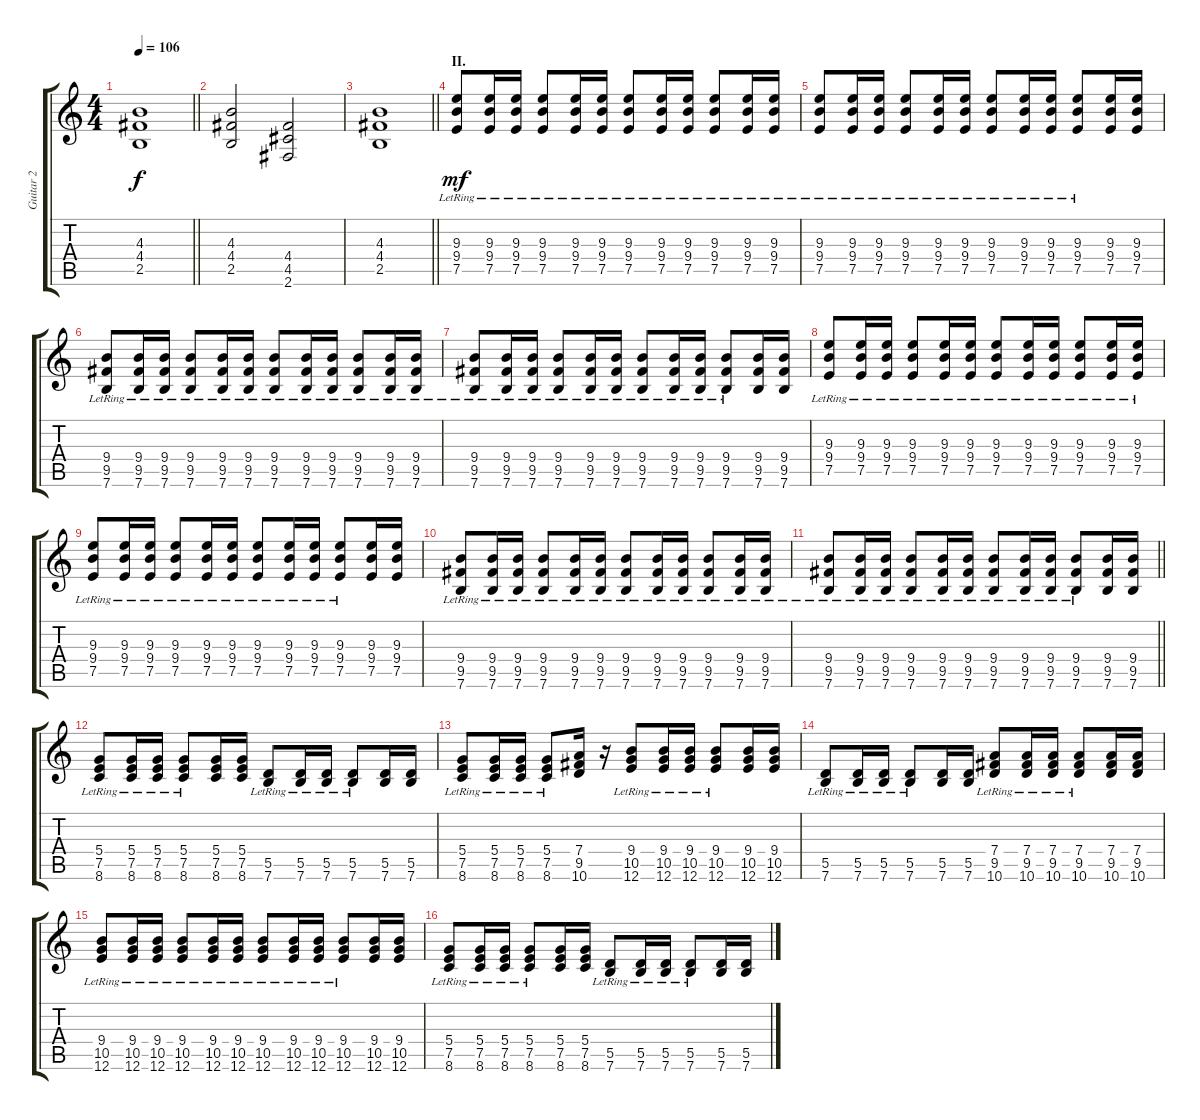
\track ("Guitar 2" "Guitar 2") {instrument distortionguitar}
\staff {score tabs}
\tuning (E4 B3 G3 D3 A2 E2) {hide}
\ts (4 4)
\tempo 106
\clef g2
\barLineRight lightlight
\ks c
(4.3 4.4 2.5).1{dy f} |
\section ("" "")
(4.3 4.4 2.5).2 (4.4 4.5 2.6).2 |
\barLineRight lightlight
(4.3 4.4 2.5).1 |
\section ("" "II.")
(9.3{lr} 9.4{lr} 7.5{lr}).8{dy mf} (9.3{lr} 9.4{lr} 7.5{lr}).16 (9.3{lr} 9.4{lr} 7.5{lr}).16 (9.3{lr} 9.4{lr} 7.5{lr}).8 (9.3{lr} 9.4{lr} 7.5{lr}).16 (9.3{lr} 9.4{lr} 7.5{lr}).16 (9.3{lr} 9.4{lr} 7.5{lr}).8 (9.3{lr} 9.4{lr} 7.5{lr}).16 (9.3{lr} 9.4{lr} 7.5{lr}).16 (9.3{lr} 9.4{lr} 7.5{lr}).8 (9.3{lr} 9.4{lr} 7.5{lr}).16 (9.3{lr} 9.4{lr} 7.5{lr}).16 |
(9.3{lr} 9.4{lr} 7.5{lr}).8 (9.3{lr} 9.4{lr} 7.5{lr}).16 (9.3{lr} 9.4{lr} 7.5{lr}).16 (9.3{lr} 9.4{lr} 7.5{lr}).8 (9.3{lr} 9.4{lr} 7.5{lr}).16 (9.3{lr} 9.4{lr} 7.5{lr}).16 (9.3{lr} 9.4{lr} 7.5{lr}).8 (9.3{lr} 9.4{lr} 7.5{lr}).16 (9.3{lr} 9.4{lr} 7.5{lr}).16 (9.3{lr} 9.4{lr} 7.5{lr}).8 (9.3 9.4 7.5).16 (9.3 9.4 7.5).16 |
(9.4{lr} 9.5{lr} 7.6{lr}).8 (9.4{lr} 9.5{lr} 7.6{lr}).16 (9.4{lr} 9.5{lr} 7.6{lr}).16 (9.4{lr} 9.5{lr} 7.6{lr}).8 (9.4{lr} 9.5{lr} 7.6{lr}).16 (9.4{lr} 9.5{lr} 7.6{lr}).16 (9.4{lr} 9.5{lr} 7.6{lr}).8 (9.4{lr} 9.5{lr} 7.6{lr}).16 (9.4{lr} 9.5{lr} 7.6{lr}).16 (9.4{lr} 9.5{lr} 7.6{lr}).8 (9.4{lr} 9.5{lr} 7.6{lr}).16 (9.4{lr} 9.5{lr} 7.6{lr}).16 |
(9.4{lr} 9.5{lr} 7.6{lr}).8 (9.4{lr} 9.5{lr} 7.6{lr}).16 (9.4{lr} 9.5{lr} 7.6{lr}).16 (9.4{lr} 9.5{lr} 7.6{lr}).8 (9.4{lr} 9.5{lr} 7.6{lr}).16 (9.4{lr} 9.5{lr} 7.6{lr}).16 (9.4{lr} 9.5{lr} 7.6{lr}).8 (9.4{lr} 9.5{lr} 7.6{lr}).16 (9.4{lr} 9.5{lr} 7.6{lr}).16 (9.4{lr} 9.5{lr} 7.6{lr}).8 (9.4 9.5 7.6).16 (9.4 9.5 7.6).16 |
(9.3{lr} 9.4{lr} 7.5{lr}).8 (9.3{lr} 9.4{lr} 7.5{lr}).16 (9.3{lr} 9.4{lr} 7.5{lr}).16 (9.3{lr} 9.4{lr} 7.5{lr}).8 (9.3{lr} 9.4{lr} 7.5{lr}).16 (9.3{lr} 9.4{lr} 7.5{lr}).16 (9.3{lr} 9.4{lr} 7.5{lr}).8 (9.3{lr} 9.4{lr} 7.5{lr}).16 (9.3{lr} 9.4{lr} 7.5{lr}).16 (9.3{lr} 9.4{lr} 7.5{lr}).8 (9.3{lr} 9.4{lr} 7.5{lr}).16 (9.3{lr} 9.4{lr} 7.5{lr}).16 |
(9.3{lr} 9.4{lr} 7.5{lr}).8 (9.3{lr} 9.4{lr} 7.5{lr}).16 (9.3{lr} 9.4{lr} 7.5{lr}).16 (9.3{lr} 9.4{lr} 7.5{lr}).8 (9.3{lr} 9.4{lr} 7.5{lr}).16 (9.3{lr} 9.4{lr} 7.5{lr}).16 (9.3{lr} 9.4{lr} 7.5{lr}).8 (9.3{lr} 9.4{lr} 7.5{lr}).16 (9.3{lr} 9.4{lr} 7.5{lr}).16 (9.3{lr} 9.4{lr} 7.5{lr}).8 (9.3 9.4 7.5).16 (9.3 9.4 7.5).16 |
(9.4{lr} 9.5{lr} 7.6{lr}).8 (9.4{lr} 9.5{lr} 7.6{lr}).16 (9.4{lr} 9.5{lr} 7.6{lr}).16 (9.4{lr} 9.5{lr} 7.6{lr}).8 (9.4{lr} 9.5{lr} 7.6{lr}).16 (9.4{lr} 9.5{lr} 7.6{lr}).16 (9.4{lr} 9.5{lr} 7.6{lr}).8 (9.4{lr} 9.5{lr} 7.6{lr}).16 (9.4{lr} 9.5{lr} 7.6{lr}).16 (9.4{lr} 9.5{lr} 7.6{lr}).8 (9.4{lr} 9.5{lr} 7.6{lr}).16 (9.4{lr} 9.5{lr} 7.6{lr}).16 |
\barLineRight lightlight
(9.4{lr} 9.5{lr} 7.6{lr}).8 (9.4{lr} 9.5{lr} 7.6{lr}).16 (9.4{lr} 9.5{lr} 7.6{lr}).16 (9.4{lr} 9.5{lr} 7.6{lr}).8 (9.4{lr} 9.5{lr} 7.6{lr}).16 (9.4{lr} 9.5{lr} 7.6{lr}).16 (9.4{lr} 9.5{lr} 7.6{lr}).8 (9.4{lr} 9.5{lr} 7.6{lr}).16 (9.4{lr} 9.5{lr} 7.6{lr}).16 (9.4{lr} 9.5{lr} 7.6{lr}).8 (9.4 9.5 7.6).16 (9.4 9.5 7.6).16 |
\section ("" "")
(5.4{lr} 7.5{lr} 8.6{lr}).8 (5.4{lr} 7.5{lr} 8.6{lr}).16 (5.4{lr} 7.5{lr} 8.6{lr}).16 (5.4{lr} 7.5{lr} 8.6{lr}).8 (5.4 7.5 8.6).16 (5.4 7.5 8.6).16 (5.5{lr} 7.6{lr}).8 (5.5{lr} 7.6{lr}).16 (5.5{lr} 7.6{lr}).16 (5.5{lr} 7.6{lr}).8 (5.5 7.6).16 (5.5 7.6).16 |
(5.4{lr} 7.5{lr} 8.6{lr}).8 (5.4{lr} 7.5{lr} 8.6{lr}).16 (5.4{lr} 7.5{lr} 8.6{lr}).16 (5.4{lr} 7.5{lr} 8.6{lr}).8 (7.4 9.5 10.6).16 r.16 (9.4{lr} 10.5{lr} 12.6{lr}).8 (9.4{lr} 10.5{lr} 12.6{lr}).16 (9.4{lr} 10.5{lr} 12.6{lr}).16 (9.4{lr} 10.5{lr} 12.6{lr}).8 (9.4 10.5 12.6).16 (9.4 10.5 12.6).16 |
(5.5{lr} 7.6{lr}).8 (5.5{lr} 7.6{lr}).16 (5.5{lr} 7.6{lr}).16 (5.5{lr} 7.6{lr}).8 (5.5 7.6).16 (5.5 7.6).16 (7.4{lr} 9.5{lr} 10.6{lr}).8 (7.4{lr} 9.5{lr} 10.6{lr}).16 (7.4{lr} 9.5{lr} 10.6{lr}).16 (7.4{lr} 9.5{lr} 10.6{lr}).8 (7.4 9.5 10.6).16 (7.4 9.5 10.6).16 |
(9.4{lr} 10.5{lr} 12.6{lr}).8 (9.4{lr} 10.5{lr} 12.6{lr}).16 (9.4{lr} 10.5{lr} 12.6{lr}).16 (9.4{lr} 10.5{lr} 12.6{lr}).8 (9.4{lr} 10.5{lr} 12.6{lr}).16 (9.4{lr} 10.5{lr} 12.6{lr}).16 (9.4{lr} 10.5{lr} 12.6{lr}).8 (9.4{lr} 10.5{lr} 12.6{lr}).16 (9.4{lr} 10.5{lr} 12.6{lr}).16 (9.4{lr} 10.5{lr} 12.6{lr}).8 (9.4 10.5 12.6).16 (9.4 10.5 12.6).16 |
(5.4{lr} 7.5{lr} 8.6{lr}).8 (5.4{lr} 7.5{lr} 8.6{lr}).16 (5.4{lr} 7.5{lr} 8.6{lr}).16 (5.4{lr} 7.5{lr} 8.6{lr}).8 (5.4 7.5 8.6).16 (5.4 7.5 8.6).16 (5.5{lr} 7.6{lr}).8 (5.5{lr} 7.6{lr}).16 (5.5{lr} 7.6{lr}).16 (5.5{lr} 7.6{lr}).8 (5.5 7.6).16 (5.5 7.6).16
